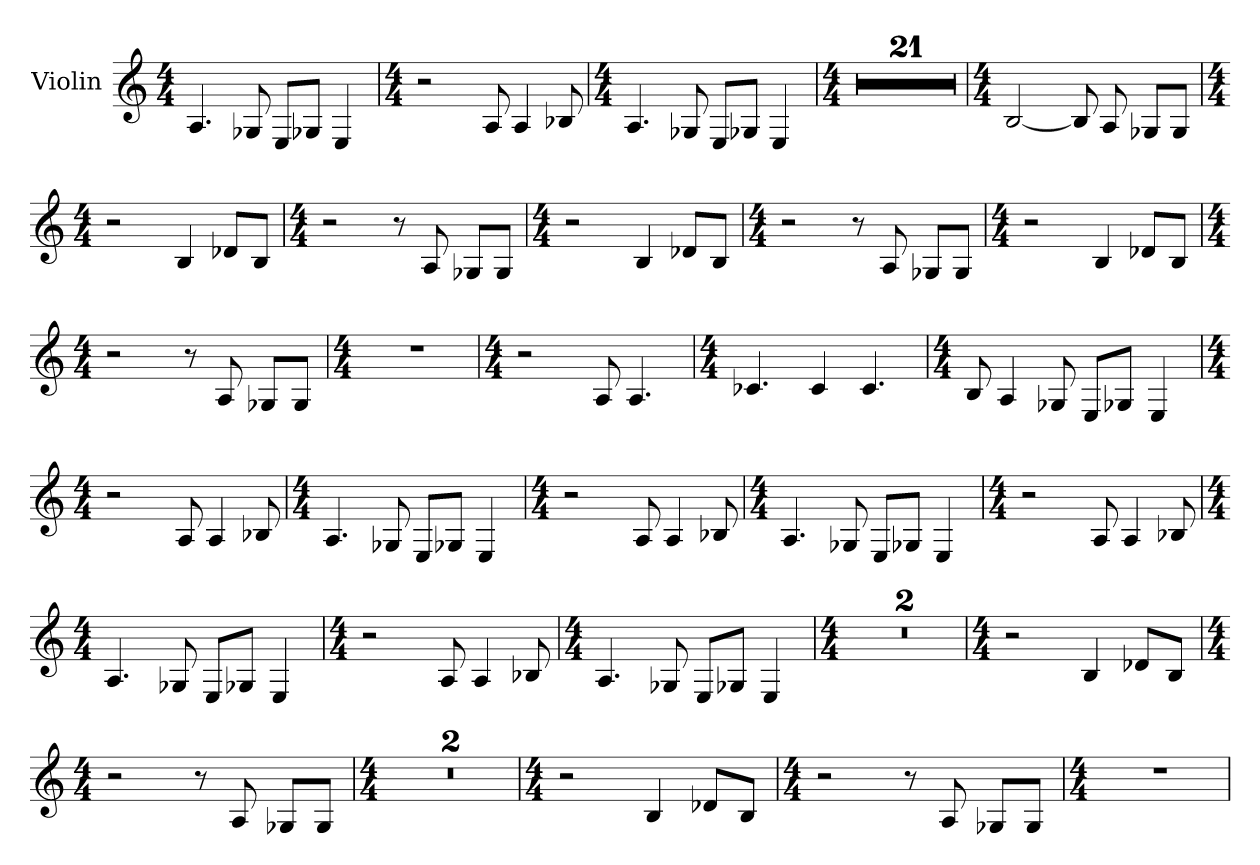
**kern
*part1
*staff1
*I"Violin
*I'Vln
*M4/4
=
4.A
8G-X
8EL
8G-XJ
4E
=
*M4/4
2r
8A
4A
8B-X
=
*M4/4
4.A
8G-X
8EL
8G-XJ
4E
=
*M4/4
1r
=
*M4/4
1r
=
*M4/4
1r
=
*M4/4
1r
=
*M4/4
1r
=
*M4/4
1r
=
*M4/4
1r
=
*M4/4
1r
=
*M4/4
1r
=
*M4/4
1r
=
*M4/4
1r
=
*M4/4
1r
=
*M4/4
1r
=
*M4/4
1r
=
*M4/4
1r
=
*M4/4
1r
=
*M4/4
1r
=
*M4/4
1r
=
*M4/4
1r
=
*M4/4
1r
=
*M4/4
1r
=
*M4/4
[2B
8B]
8A
8G-XL
8G-J
=
*M4/4
2r
4B
8d-XL
8BJ
=
*M4/4
2r
8r
8A
8G-XL
8G-J
=
*M4/4
2r
4B
8d-XL
8BJ
=
*M4/4
2r
8r
8A
8G-XL
8G-J
=
*M4/4
2r
4B
8d-XL
8BJ
=
*M4/4
2r
8r
8A
8G-XL
8G-J
=
*M4/4
1r
=
*M4/4
2r
8A
4.A
=
*M4/4
4.c-X
4c-
4.c-
=
*M4/4
8B
4A
8G-X
8EL
8G-XJ
4E
=
*M4/4
2r
8A
4A
8B-X
=
*M4/4
4.A
8G-X
8EL
8G-XJ
4E
=
*M4/4
2r
8A
4A
8B-X
=
*M4/4
4.A
8G-X
8EL
8G-XJ
4E
=
*M4/4
2r
8A
4A
8B-X
=
*M4/4
4.A
8G-X
8EL
8G-XJ
4E
=
*M4/4
2r
8A
4A
8B-X
=
*M4/4
4.A
8G-X
8EL
8G-XJ
4E
=
*M4/4
1r
=
*M4/4
1r
=
*M4/4
2r
4B
8d-XL
8BJ
=
*M4/4
2r
8r
8A
8G-XL
8G-J
=
*M4/4
1r
=
*M4/4
1r
=
*M4/4
2r
4B
8d-XL
8BJ
=
*M4/4
2r
8r
8A
8G-XL
8G-J
=
*M4/4
1r
=
*-
